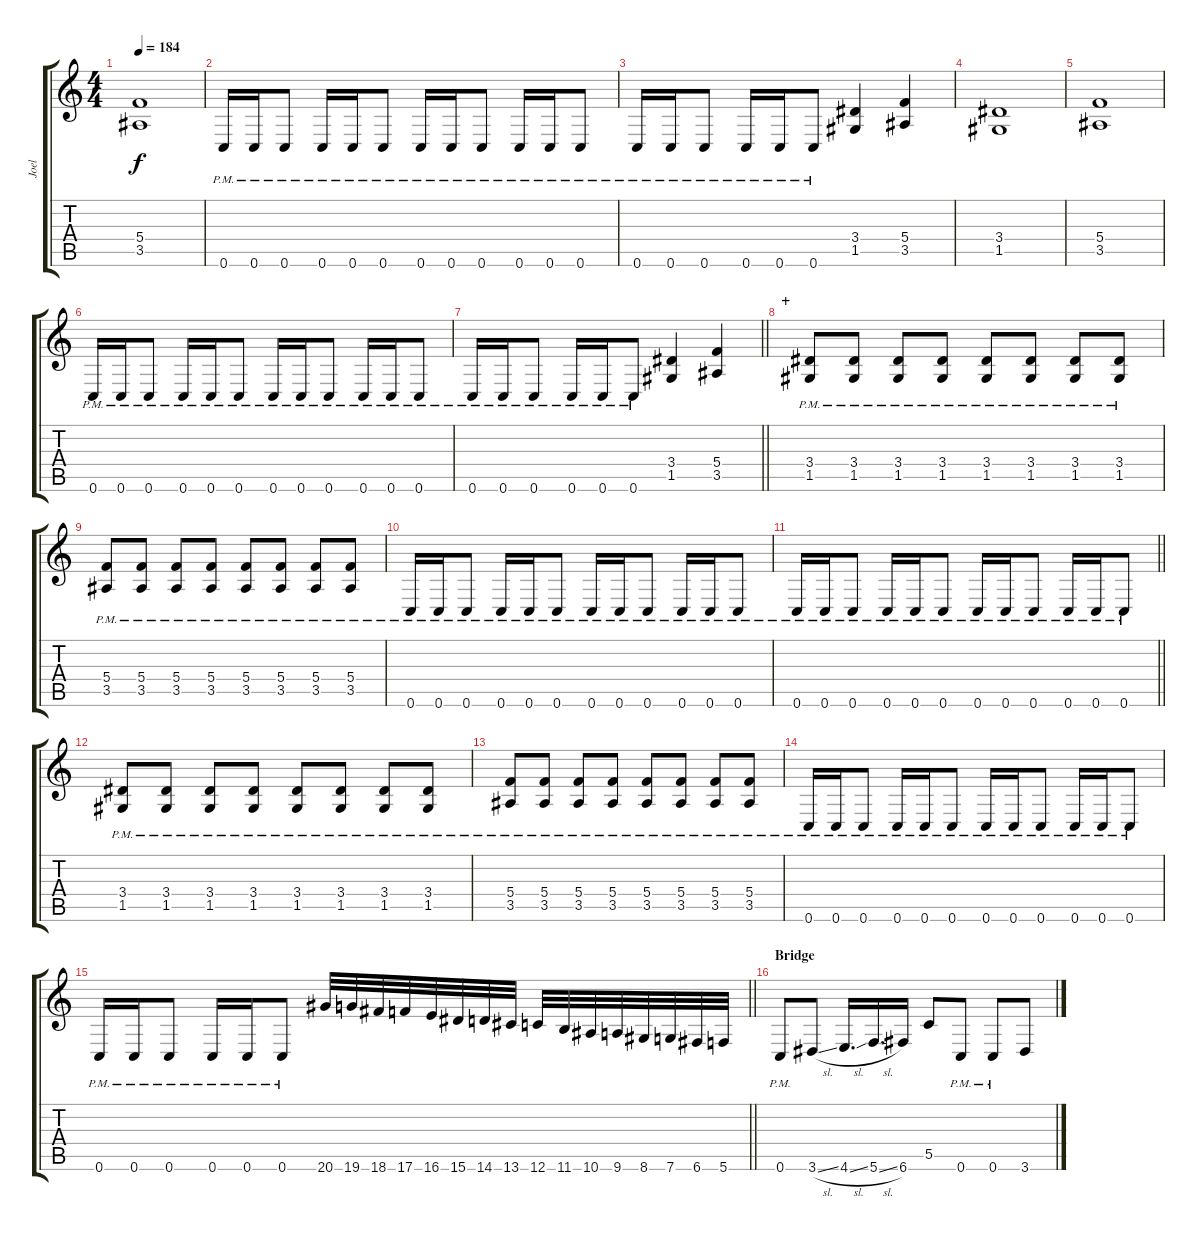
\track ("Joel" "Joel") {instrument distortionguitar}
\staff {score tabs}
\tuning (D4 A3 F3 C3 G2 C2) {hide}
\ts (4 4)
\tempo 184
\clef g2
\ks c
(5.4 3.5).1{dy f} |
0.6{pm}.16 0.6{pm}.16 0.6{pm}.8 0.6{pm}.16 0.6{pm}.16 0.6{pm}.8 0.6{pm}.16 0.6{pm}.16 0.6{pm}.8 0.6{pm}.16 0.6{pm}.16 0.6{pm}.8 |
0.6{pm}.16 0.6{pm}.16 0.6{pm}.8 0.6{pm}.16 0.6{pm}.16 0.6{pm}.8 (3.4 1.5).4 (5.4 3.5).4 |
(3.4 1.5).1 |
(5.4 3.5).1 |
0.6{pm}.16 0.6{pm}.16 0.6{pm}.8 0.6{pm}.16 0.6{pm}.16 0.6{pm}.8 0.6{pm}.16 0.6{pm}.16 0.6{pm}.8 0.6{pm}.16 0.6{pm}.16 0.6{pm}.8 |
\barLineRight lightlight
0.6{pm}.16 0.6{pm}.16 0.6{pm}.8 0.6{pm}.16 0.6{pm}.16 0.6{pm}.8 (3.4 1.5).4 (5.4 3.5).4 |
\section ("" "+")
(3.4{pm} 1.5{pm}).8 (3.4{pm} 1.5{pm}).8 (3.4{pm} 1.5{pm}).8 (3.4{pm} 1.5{pm}).8 (3.4{pm} 1.5{pm}).8 (3.4{pm} 1.5{pm}).8 (3.4{pm} 1.5{pm}).8 (3.4{pm} 1.5{pm}).8 |
(5.4{pm} 3.5{pm}).8 (5.4{pm} 3.5{pm}).8 (5.4{pm} 3.5{pm}).8 (5.4{pm} 3.5{pm}).8 (5.4{pm} 3.5{pm}).8 (5.4{pm} 3.5{pm}).8 (5.4{pm} 3.5{pm}).8 (5.4{pm} 3.5{pm}).8 |
0.6{pm}.16 0.6{pm}.16 0.6{pm}.8 0.6{pm}.16 0.6{pm}.16 0.6{pm}.8 0.6{pm}.16 0.6{pm}.16 0.6{pm}.8 0.6{pm}.16 0.6{pm}.16 0.6{pm}.8 |
\barLineRight lightlight
0.6{pm}.16 0.6{pm}.16 0.6{pm}.8 0.6{pm}.16 0.6{pm}.16 0.6{pm}.8 0.6{pm}.16 0.6{pm}.16 0.6{pm}.8 0.6{pm}.16 0.6{pm}.16 0.6{pm}.8 |
(3.4{pm} 1.5{pm}).8 (3.4{pm} 1.5{pm}).8 (3.4{pm} 1.5{pm}).8 (3.4{pm} 1.5{pm}).8 (3.4{pm} 1.5{pm}).8 (3.4{pm} 1.5{pm}).8 (3.4{pm} 1.5{pm}).8 (3.4{pm} 1.5{pm}).8 |
(5.4{pm} 3.5{pm}).8 (5.4{pm} 3.5{pm}).8 (5.4{pm} 3.5{pm}).8 (5.4{pm} 3.5{pm}).8 (5.4{pm} 3.5{pm}).8 (5.4{pm} 3.5{pm}).8 (5.4{pm} 3.5{pm}).8 (5.4{pm} 3.5{pm}).8 |
0.6{pm}.16 0.6{pm}.16 0.6{pm}.8 0.6{pm}.16 0.6{pm}.16 0.6{pm}.8 0.6{pm}.16 0.6{pm}.16 0.6{pm}.8 0.6{pm}.16 0.6{pm}.16 0.6{pm}.8 |
\barLineRight lightlight
0.6{pm}.16 0.6{pm}.16 0.6{pm}.8 0.6{pm}.16 0.6{pm}.16 0.6{pm}.8 20.6.32 19.6.32 18.6.32 17.6.32 16.6.32 15.6.32 14.6.32 13.6.32 12.6.32 11.6.32 10.6.32 9.6.32 8.6.32 7.6.32 6.6.32 5.6.32 |
\section ("" "Bridge")
0.6{pm}.8 3.6{sl}.8 4.6{sl}.16{d} 5.6{sl}.16{d} 6.6.16 5.5.8 0.6{pm}.8 0.6{pm}.8 3.6{sl}.8
